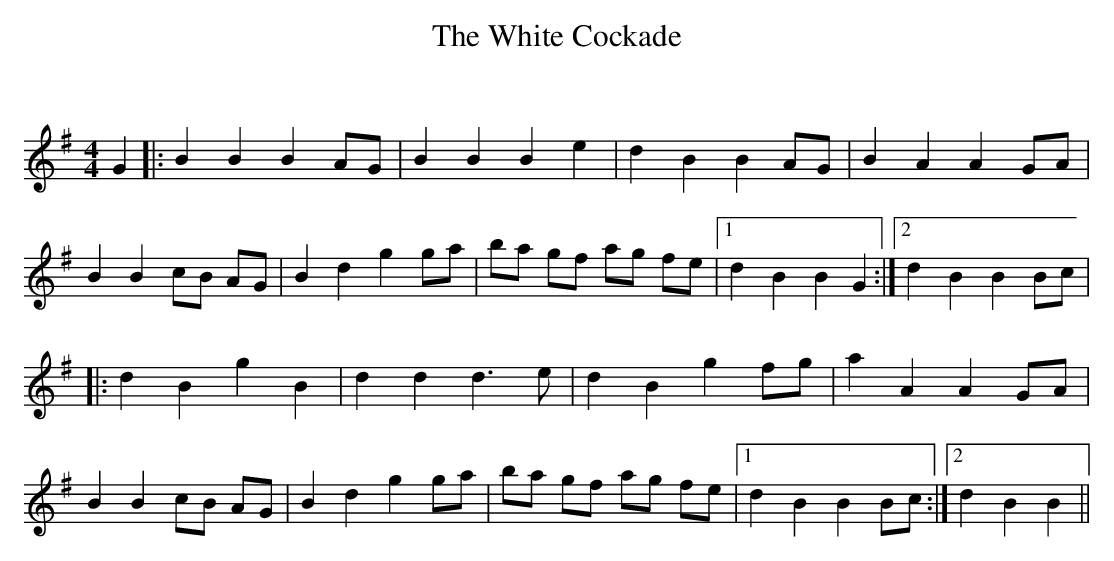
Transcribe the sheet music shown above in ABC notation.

X:1
T: The White Cockade
C:
Q: 232
K:G
M:4/4
L:1/8
G2|:B2 B2 B2 AG|B2 B2 B2 e2|d2 B2 B2 AG|B2 A2 A2 GA|
B2 B2 cB AG|B2 d2 g2 ga|ba gf ag fe|1d2 B2 B2 G2:|2d2 B2 B2 Bc|
|:d2 B2 g2 B2|d2 d2 d3e|d2 B2 g2 fg|a2 A2 A2 GA|
B2 B2 cB AG|B2 d2 g2 ga|ba gf ag fe|1d2 B2 B2 Bc:|2d2 B2 B2||
